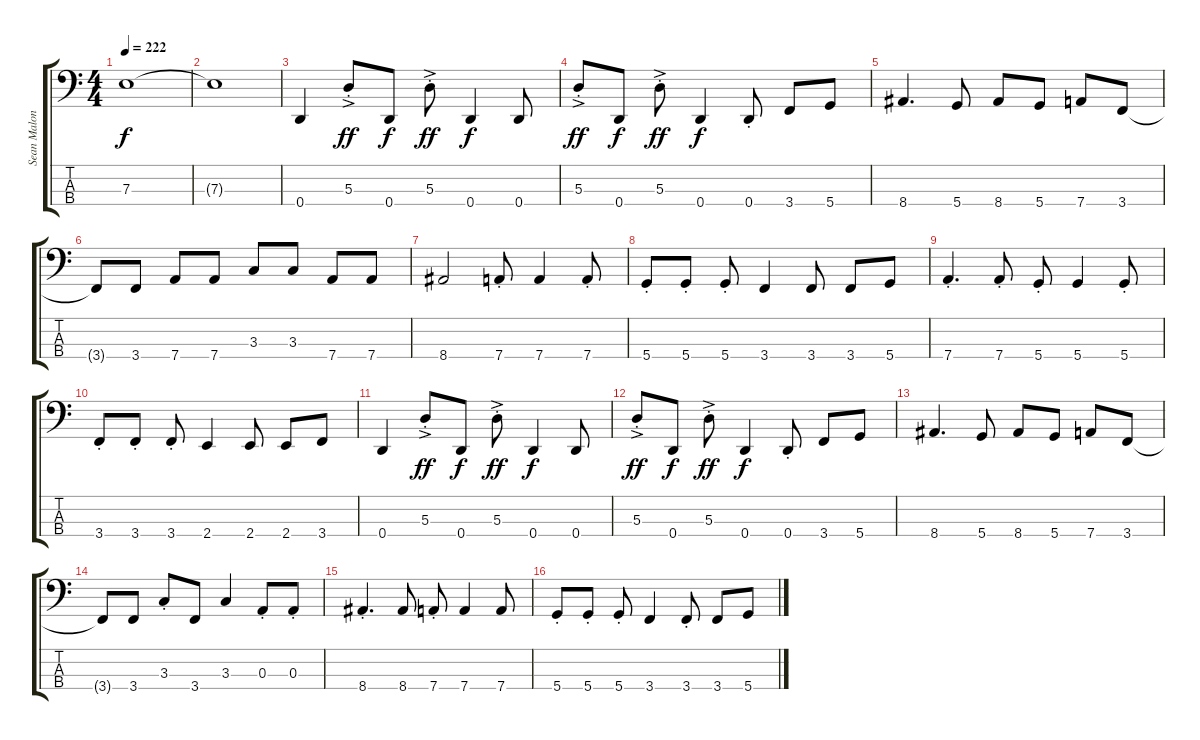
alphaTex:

\track ("Sean Malone" "Sean Malon") {instrument fretlessbass}
\staff {score tabs}
\tuning (G2 D2 A1 D1) {hide}
\ts (4 4)
\tempo 222
\clef f4
\ks c
7.3{t}.1{dy f} |
7.3{t}.1 |
0.4.4 5.3{ac st}.8{dy ff} 0.4.8{dy f} 5.3{ac st}.8{dy ff} 0.4.4{dy f} 0.4.8 |
5.3{ac st}.8{dy ff} 0.4.8{dy f} 5.3{ac st}.8{dy ff} 0.4.4{dy f} 0.4{st}.8 3.4.8 5.4.8 |
8.4.4{d} 5.4.8 8.4.8 5.4.8 7.4.8 3.4.8 |
3.4{t}.8 3.4.8 7.4.8 7.4.8 3.3.8 3.3.8 7.4.8 7.4.8 |
8.4.2 7.4{st}.8 7.4.4 7.4{st}.8 |
5.4{st}.8 5.4{st}.8 5.4{st}.8 3.4.4 3.4.8 3.4.8 5.4.8 |
7.4{st}.4{d} 7.4{st}.8 5.4{st}.8 5.4.4 5.4{st}.8 |
3.4{st}.8 3.4{st}.8 3.4{st}.8 2.4.4 2.4.8 2.4.8 3.4.8 |
0.4.4 5.3{ac st}.8{dy ff} 0.4.8{dy f} 5.3{ac st}.8{dy ff} 0.4.4{dy f} 0.4.8 |
5.3{ac st}.8{dy ff} 0.4.8{dy f} 5.3{ac st}.8{dy ff} 0.4.4{dy f} 0.4{st}.8 3.4.8 5.4.8 |
8.4.4{d} 5.4.8 8.4.8 5.4.8 7.4.8 3.4.8 |
3.4{t}.8 3.4.8 3.3{st}.8 3.4.8 3.3.4 0.3{st}.8 0.3{st}.8 |
8.4{st}.4{d} 8.4.8 7.4{st}.8 7.4.4 7.4.8 |
5.4{st}.8 5.4{st}.8 5.4{st}.8 3.4.4 3.4{st}.8 3.4.8 5.4.8
